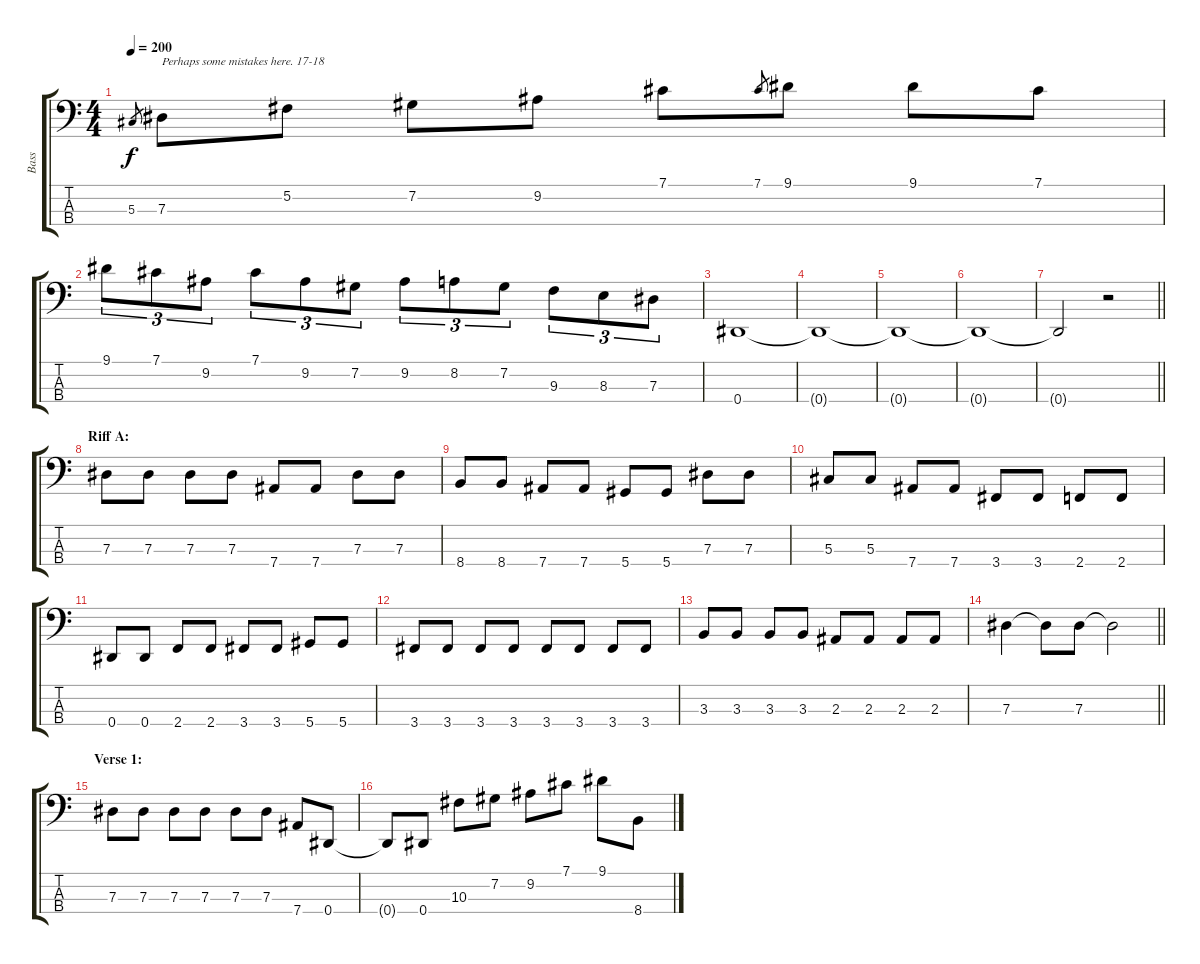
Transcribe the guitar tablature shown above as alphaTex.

\track ("Bass" "Bass") {instrument electricbassfinger}
\staff {score tabs}
\tuning (Gb2 Db2 Ab1 Eb1) {hide}
\ts (4 4)
\tempo 200
\clef f4
\ks c
5.3.8{gr dy f} 7.3.8{txt "Perhaps some mistakes here. 17-18"} 5.2.8 7.2.8 9.2.8 7.1.8 7.1.8{gr} 9.1.8 9.1.8 7.1.8 |
9.1.8{tu (3 2)} 7.1.8{tu (3 2)} 9.2.8{tu (3 2)} 7.1.8{tu (3 2)} 9.2.8{tu (3 2)} 7.2.8{tu (3 2)} 9.2.8{tu (3 2)} 8.2.8{tu (3 2)} 7.2.8{tu (3 2)} 9.3.8{tu (3 2)} 8.3.8{tu (3 2)} 7.3.8{tu (3 2)} |
0.4.1 |
0.4{t}.1 |
0.4{t}.1 |
0.4{t}.1 |
\barLineRight lightlight
0.4{t}.2 r.2 |
\section ("" "Riff A:")
7.3.8 7.3.8 7.3.8 7.3.8 7.4.8 7.4.8 7.3.8 7.3.8 |
8.4.8 8.4.8 7.4.8 7.4.8 5.4.8 5.4.8 7.3.8 7.3.8 |
5.3.8 5.3.8 7.4.8 7.4.8 3.4.8 3.4.8 2.4.8 2.4.8 |
0.4.8 0.4.8 2.4.8 2.4.8 3.4.8 3.4.8 5.4.8 5.4.8 |
3.4.8 3.4.8 3.4.8 3.4.8 3.4.8 3.4.8 3.4.8 3.4.8 |
3.3.8 3.3.8 3.3.8 3.3.8 2.3.8 2.3.8 2.3.8 2.3.8 |
\barLineRight lightlight
7.3.4 7.3{t}.8 7.3.8 7.3{t}.2 |
\section ("" "Verse 1:")
7.3.8 7.3.8 7.3.8 7.3.8 7.3.8 7.3.8 7.4.8 0.4.8 |
0.4{t}.8 0.4.8 10.3.8 7.2.8 9.2.8 7.1.8 9.1.8 8.4.8
